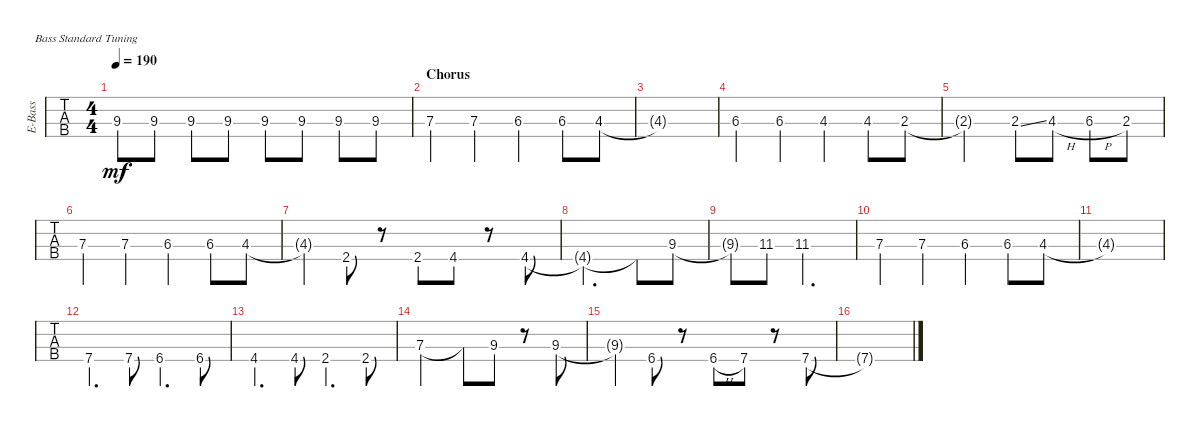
\defaultSystemsLayout 4
\bracketExtendMode groupsimilarinstruments
\otherSystemsTrackNameOrientation horizontal
\track ("Akshay" "E-Bass") {instrument electricbassfinger}
\staff {tabs}
\tuning (G2 D2 A1 E1)
\ts (4 4)
\tempo 190
\clef f4
\ks c
9.3{acc #}.8{dy mf} 9.3{acc #}.8 9.3{acc #}.8 9.3{acc #}.8 9.3{acc #}.8 9.3{acc #}.8 9.3{acc #}.8 9.3{acc #}.8 |
\section ("" "Chorus")
7.3.4 7.3.4 6.3{acc #}.4 6.3{acc #}.8 4.3{acc #}.8 |
4.3{t acc #}.1 |
6.3{acc #}.4 6.3{acc #}.4 4.3{acc #}.4 4.3{acc #}.8 2.3.8 |
2.3{t}.2 2.3{ss}.8 4.3{h acc #}.8 6.3{h acc #}.8 2.3.8 |
7.3.4 7.3.4 6.3{acc #}.4 6.3{acc #}.8 4.3{acc #}.8 |
4.3{t acc #}.4 2.4{acc #}.8 r.8 2.4{acc #}.8 4.4{acc #}.8 r.8 4.4{acc #}.8 |
4.4{t acc #}.2{d} 4.4{t acc #}.8 9.3{acc #}.8 |
9.3{t acc #}.8 11.3{acc #}.8 11.3{acc #}.2{d} |
7.3.4 7.3.4 6.3{acc #}.4 6.3{acc #}.8 4.3{acc #}.8 |
4.3{t acc #}.1 |
\clef g2
7.4.4{d} 7.4.8 6.4{acc #}.4{d} 6.4{acc #}.8 |
4.4{acc #}.4{d} 4.4{acc #}.8 2.4{acc #}.4{d} 2.4{acc #}.8 |
\clef f4
7.3.2 7.3{t}.8 9.3{acc #}.8 r.8 9.3{acc #}.8 |
9.3{t acc #}.4 6.4{acc #}.8 r.8 6.4{h acc #}.8 7.4.8 r.8 7.4.8 |
7.4{t}.1
